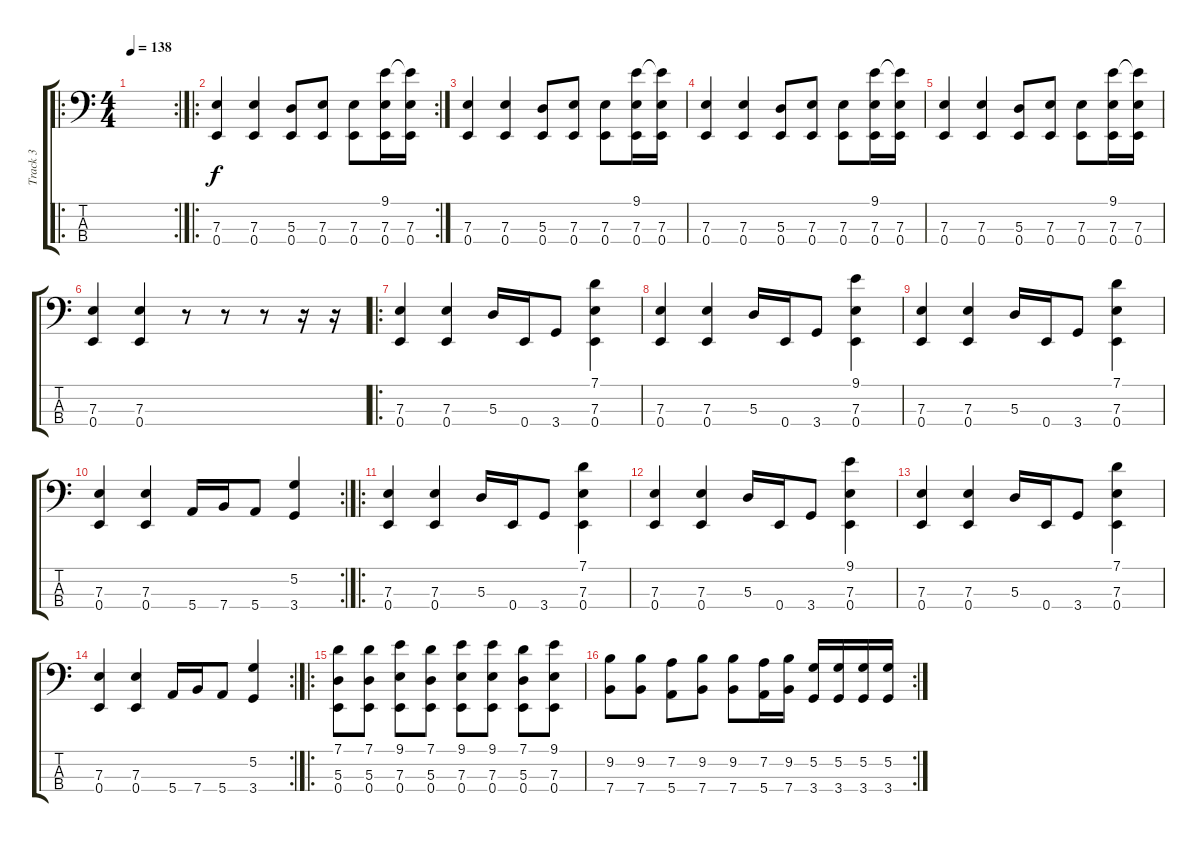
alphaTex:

\track ("Track 3" "Track 3") {instrument electricbasspick}
\staff {score tabs}
\tuning (G2 D2 A1 E1) {hide}
\ro
\rc 2
\ts (4 4)
\tempo 138
\clef f4
\ks c
|
\ro
\rc 2
(7.3 0.4).4 (7.3 0.4).4 (5.3 0.4).8 (7.3 0.4).8 (7.3 0.4).8 (9.1 7.3 0.4).16 (9.1{t} 7.3 0.4).16 |
(7.3 0.4).4 (7.3 0.4).4 (5.3 0.4).8 (7.3 0.4).8 (7.3 0.4).8 (9.1 7.3 0.4).16 (9.1{t} 7.3 0.4).16 |
(7.3 0.4).4 (7.3 0.4).4 (5.3 0.4).8 (7.3 0.4).8 (7.3 0.4).8 (9.1 7.3 0.4).16 (9.1{t} 7.3 0.4).16 |
(7.3 0.4).4 (7.3 0.4).4 (5.3 0.4).8 (7.3 0.4).8 (7.3 0.4).8 (9.1 7.3 0.4).16 (9.1{t} 7.3 0.4).16 |
(7.3 0.4).4 (7.3 0.4).4 r.8 r.8 r.8 r.16 r.16 |
\ro
(7.3 0.4).4{volume 13} (7.3 0.4).4 5.3.16 0.4.16 3.4.8 (7.1 7.3 0.4).4 |
(7.3 0.4).4 (7.3 0.4).4 5.3.16 0.4.16 3.4.8 (9.1 7.3 0.4).4 |
(7.3 0.4).4 (7.3 0.4).4 5.3.16 0.4.16 3.4.8 (7.1 7.3 0.4).4 |
\rc 2
(7.3 0.4).4 (7.3 0.4).4 5.4.16 7.4.16 5.4.8 (5.2 3.4).4 |
\ro
(7.3 0.4).4{volume 13} (7.3 0.4).4 5.3.16 0.4.16 3.4.8 (7.1 7.3 0.4).4 |
(7.3 0.4).4 (7.3 0.4).4 5.3.16 0.4.16 3.4.8 (9.1 7.3 0.4).4 |
(7.3 0.4).4 (7.3 0.4).4 5.3.16 0.4.16 3.4.8 (7.1 7.3 0.4).4 |
\rc 2
(7.3 0.4).4 (7.3 0.4).4 5.4.16 7.4.16 5.4.8 (5.2 3.4).4 |
\ro
(7.1 5.3 0.4).8 (7.1 5.3 0.4).8 (9.1 7.3 0.4).8 (7.1 5.3 0.4).8 (9.1 7.3 0.4).8 (9.1 7.3 0.4).8 (7.1 5.3 0.4).8 (9.1 7.3 0.4).8 |
\rc 2
(9.2 7.4).8 (9.2 7.4).8 (7.2 5.4).8 (9.2 7.4).8 (9.2 7.4).8 (7.2 5.4).16 (9.2 7.4).16 (5.2 3.4).16 (5.2 3.4).16 (5.2 3.4).16 (5.2 3.4).16
